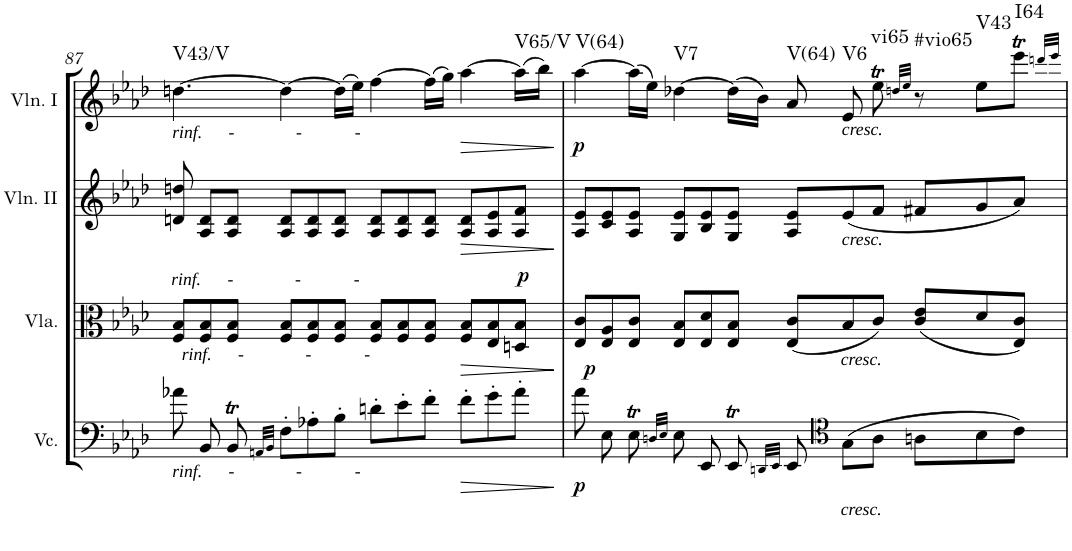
**kern	**dynam	**kern	**dynam	**kern	**dynam	**kern	**dynam	**harte
*part4	*part4	*part3	*part3	*part2	*part2	*part1	*part1	*part1
*staff4	*staff4	*staff3	*staff3	*staff2	*staff2	*staff1	*staff1	*
*I"Violoncello	*	*I"Viola	*	*I"Violin II	*	*I"Violin I	*	*
*I'Vc.	*	*I'Vla.	*	*I'Vln. II	*	*I'Vln. I	*	*
!!LO:PB:g=z
*clefC4	*	*clefC3	*	*clefG2	*	*clefG2	*	*
*k[b-e-a-d-]	*	*k[b-e-a-d-]	*	*k[b-e-a-d-]	*	*k[b-e-a-d-]	*	*
*M12/8	*	*M12/8	*	*M12/8	*	*M12/8	*	*
=87	=87	=87	=87	=87	=87	=87	=87	=87
!	!	!	!	!	!	!LO:TX:b:i:t=rinf.      -              -            -	!	!
!	!	!LO:TX:a:i:t=rinf.      -              -            -	!	!	!	!	!	!
!	!	!LO:TX:b:i:t=rinf.      -              -            -	!	!	!	!	!	!
!LO:TX:b:i:t=rinf.      -              -            -	!	!	!	!	!	!	!	!LO:H:kt=V43/V
8a-X\	.	8F/ 8B-/L	.	8dn/ 8ddn/	.	[4.ddn\	.	N
8BB-/	.	8F/ 8B-/	.	8A-/ 8d/L	.	.	.	.
8BB-T/	.	8F/ 8B-/J	.	8A-/ 8d/J	.	.	.	.
32qAAn/LLL	.	.	.	.	.	.	.	.
32qBB-/JJJ	.	.	.	.	.	.	.	.
8F'\L	.	8F/ 8B-/L	.	8A-/ 8d/L	.	4dd\_	.	.
8A-X'\	.	8F/ 8B-/	.	8A-/ 8d/	.	.	.	.
8B-'\J	.	8F/ 8B-/J	.	8A-/ 8d/J	.	(16dd\LL]	.	.
.	.	.	.	.	.	16ee-\JJ)	.	.
8dn'\L	.	8F/ 8B-/L	.	8A-/ 8d/L	.	[4ff\	.	.
8e-'\	.	8F/ 8B-/	.	8A-/ 8d/	.	.	.	.
8f'\J	.	8F/ 8B-/J	.	8A-/ 8d/J	.	(16ff\LL]	.	.
.	.	.	.	.	.	16gg\JJ)	.	.
!	!	!	!LO:HP:b	!	!LO:HP:b	!	!LO:HP:b	!
8f'\L	.	8F/ 8B-/L	>	8A-/ 8d/L	>	[4aa-\	>	.
8g'\	.	8E-/ 8B-/	.	8A-/ 8e-/	.	.	.	.
!	!	!	!LO:DY:a	!	!	!	!	!LO:H:kt=V65/V
8a-'\J	.	8Dn/ 8B-/J	p	8A-/ 8f/J	.	(16aa-\LL]	.	N
.	.	.	.	.	.	16bb-\JJ)	.	.
.	.	.	]	.	]	.	]	.
=88	=88	=88	=88	=88	=88	=88	=88	=88
!	!LO:DY:b	!	!LO:DY:b	!	!	!	!LO:DY:b	!LO:H:kt=V(64)
8a-\	p	8E-/ 8c/L	p	8A-/ 8e-/L	.	[4aa-\	p	N
8E-\	.	8E-/ 8A-/	.	8c/ 8e-/	.	.	.	.
8E-T\	.	8E-/ 8c/J	.	8A-/ 8e-/J	.	(16aa-\LL]	.	.
.	.	.	.	.	.	16ee-\JJ)	.	.
32qDn/LLL	.	.	.	.	.	.	.	.
32qE-/JJJ	.	.	.	.	.	.	.	.
!	!	!	!	!	!	!	!	!LO:H:kt=V7
8E-\	.	8E-/ 8B-/L	.	8G/ 8e-/L	.	[4dd-X\	.	N
8EE-/	.	8E-/ 8d-/	.	8B-/ 8e-/	.	.	.	.
8EE-T/	.	8E-/ 8B-/J	.	8G/ 8e-/J	.	(16dd-\LL]	.	.
.	.	.	.	.	.	16b-\JJ)	.	.
32qDDn/LLL	.	.	.	.	.	.	.	.
32qEE-/JJJ	.	.	.	.	.	.	.	.
!	!	!	!	!	!	!	!	!LO:H:kt=V(64)
8EE-/	.	(8E-/ 8c/L	.	8A-/ 8e-/L	.	8a-/	.	N
*clefC4	*	*	*	*	*	*	*	*
!	!	!	!	!	!	!LO:TX:b:i:t=cresc.	!	!
!	!	!	!	!LO:TX:b:i:t=cresc.	!	!	!	!
!	!	!LO:TX:b:i:t=cresc.	!	!	!	!	!	!
!LO:TX:b:i:t=cresc.	!	!	!	!	!	!	!	!LO:H:kt=V6
(8G\L	.	8B-/	.	(8e-/	.	8e-/	.	N
!	!	!	!	!	!	!	!	!LO:H:kt=vi65
8A-\J	.	8c/J)	.	8f/J	.	8ee-T\	.	N
.	.	.	.	.	.	32qddn/LLL	.	.
.	.	.	.	.	.	32qee-/JJJ	.	.
!	!	!	!	!	!	!	!	!LO:H:kt=#vio65
8An\L	.	(8c/ 8e-/L	.	8f#X/L	.	8r	.	N
!	!	!	!	!	!	!	!	!LO:H:kt=V43
8B-\	.	8d-/	.	8g/	.	8ee-\L	.	N
!	!	!	!	!	!	!	!	!LO:H:kt=I64
8c\J)	.	8E-/ 8c/J)	.	8a-/J)	.	8eee-T\J	.	N
.	.	.	.	.	.	32qdddn/LLL	.	.
.	.	.	.	.	.	32qeee-/JJJ	.	.
=	=	=	=	=	=	=	=	=
*-	*-	*-	*-	*-	*-	*-	*-	*-
